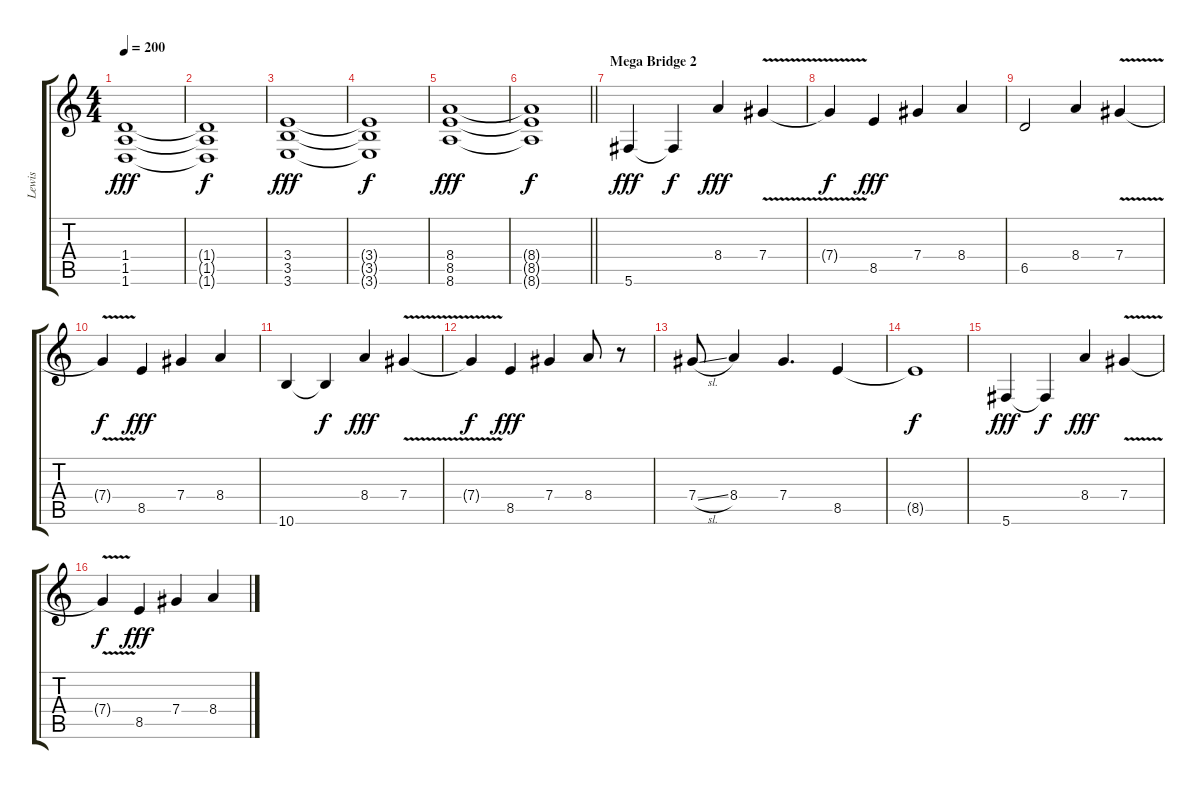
\track ("Lewis" "Lewis") {instrument distortionguitar}
\staff {score tabs}
\tuning (Eb4 Bb3 Gb3 Db3 Ab2 Db2) {hide}
\ts (4 4)
\tempo 200
\clef g2
\ks c
(1.4 1.5 1.6).1{dy fff} |
(1.4{t} 1.5{t} 1.6{t}).1{dy f} |
(3.4 3.5 3.6).1{dy fff} |
(3.4{t} 3.5{t} 3.6{t}).1{dy f} |
(8.4 8.5 8.6).1{dy fff} |
\barLineRight lightlight
(8.4{t} 8.5{t} 8.6{t}).1{dy f} |
\section ("" "Mega Bridge 2")
5.6.4{dy fff volume 16 balance 0} 5.6{t}.4{dy f} 8.4.4{dy fff} 7.4{v}.4 |
7.4{v t}.4{dy f} 8.5.4{dy fff} 7.4.4 8.4.4 |
6.5.2 8.4.4 7.4{v}.4 |
7.4{v t}.4{dy f} 8.5.4{dy fff} 7.4.4 8.4.4 |
10.6.4 10.6{t}.4{dy f} 8.4.4{dy fff} 7.4{v}.4 |
7.4{v t}.4{dy f} 8.5.4{dy fff} 7.4.4 8.4.8 r.8 |
7.4{sl}.8 8.4.4 7.4.4{d} 8.5.4 |
8.5{t}.1{dy f} |
5.6.4{dy fff} 5.6{t}.4{dy f} 8.4.4{dy fff} 7.4{v}.4 |
7.4{v t}.4{dy f} 8.5.4{dy fff} 7.4.4 8.4.4
